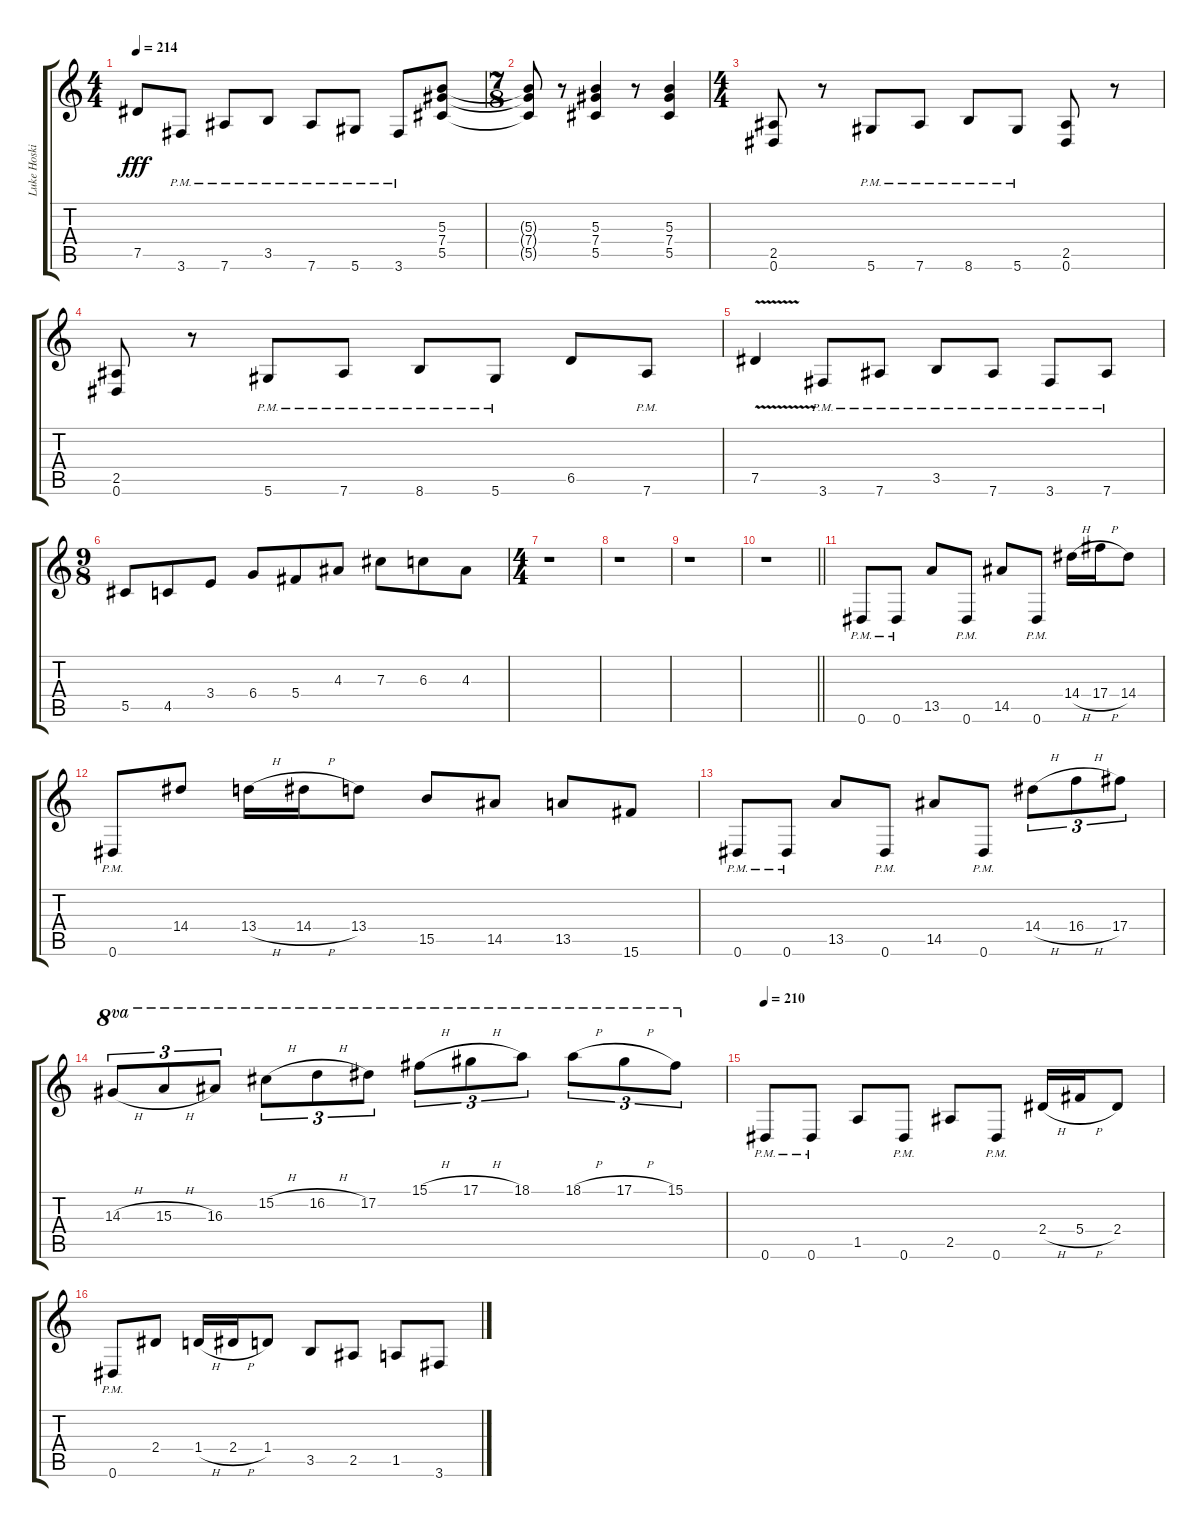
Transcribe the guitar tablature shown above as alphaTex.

\track ("Luke Hoskin" "Luke Hoski") {instrument distortionguitar}
\staff {score tabs}
\tuning (Eb4 Bb3 Gb3 Db3 Ab2 Eb2) {hide}
\ts (4 4)
\tempo 214
\clef g2
\ks c
7.5{t}.8{dy fff} 3.6{pm}.8 7.6{pm}.8 3.5{pm}.8 7.6{pm}.8 5.6{pm}.8 3.6{pm}.8 (5.3 7.4 5.5).8 |
\ts (7 8)
(5.3{t} 7.4{t} 5.5{t}).8 r.8 (5.3 7.4 5.5).4 r.8 (5.3 7.4 5.5).4 |
\ts (4 4)
(2.5 0.6).8 r.8 5.6{pm}.8 7.6{pm}.8 8.6{pm}.8 5.6{pm}.8 (2.5 0.6).8 r.8 |
(2.5 0.6).8 r.8 5.6{pm}.8 7.6{pm}.8 8.6{pm}.8 5.6{pm}.8 6.5.8 7.6{pm}.8 |
7.5{v}.4 3.6{pm}.8 7.6{pm}.8 3.5{pm}.8 7.6{pm}.8 3.6{pm}.8 7.6{pm}.8 |
\ts (9 8)
5.5.8 4.5.8 3.4.8 6.4.8 5.4.8 4.3.8 7.3.8 6.3.8 4.3.8 |
\ts (4 4)
r.1 |
r.1 |
r.1 |
\barLineRight lightlight
r.1 |
0.6{pm}.8 0.6{pm}.8 13.5.8 0.6{pm}.8 14.5.8 0.6{pm}.8 14.4{h}.16 17.4{h}.16 14.4.8 |
0.6{pm}.8 14.4.8 13.4{h}.16 14.4{h}.16 13.4.8 15.5.8 14.5.8 13.5.8 15.6.8 |
0.6{pm}.8 0.6{pm}.8 13.5.8 0.6{pm}.8 14.5.8 0.6{pm}.8 14.4{h}.8{tu (3 2)} 16.4{h}.8{tu (3 2)} 17.4.8{tu (3 2)} |
14.3{h}.8{tu (3 2) ot 8va} 15.3{h}.8{tu (3 2) ot 8va} 16.3.8{tu (3 2) ot 8va} 15.2{h}.8{tu (3 2) ot 8va} 16.2{h}.8{tu (3 2) ot 8va} 17.2.8{tu (3 2) ot 8va} 15.1{h}.8{tu (3 2) ot 8va} 17.1{h}.8{tu (3 2) ot 8va} 18.1.8{tu (3 2) ot 8va} 18.1{h}.8{tu (3 2) ot 8va} 17.1{h}.8{tu (3 2) ot 8va} 15.1.8{tu (3 2) ot 8va} |
\tempo 210
0.6{pm}.8 0.6{pm}.8 1.5.8 0.6{pm}.8 2.5.8 0.6{pm}.8 2.4{h}.16 5.4{h}.16 2.4.8 |
0.6{pm}.8 2.4.8 1.4{h}.16 2.4{h}.16 1.4.8 3.5.8 2.5.8 1.5.8 3.6.8
